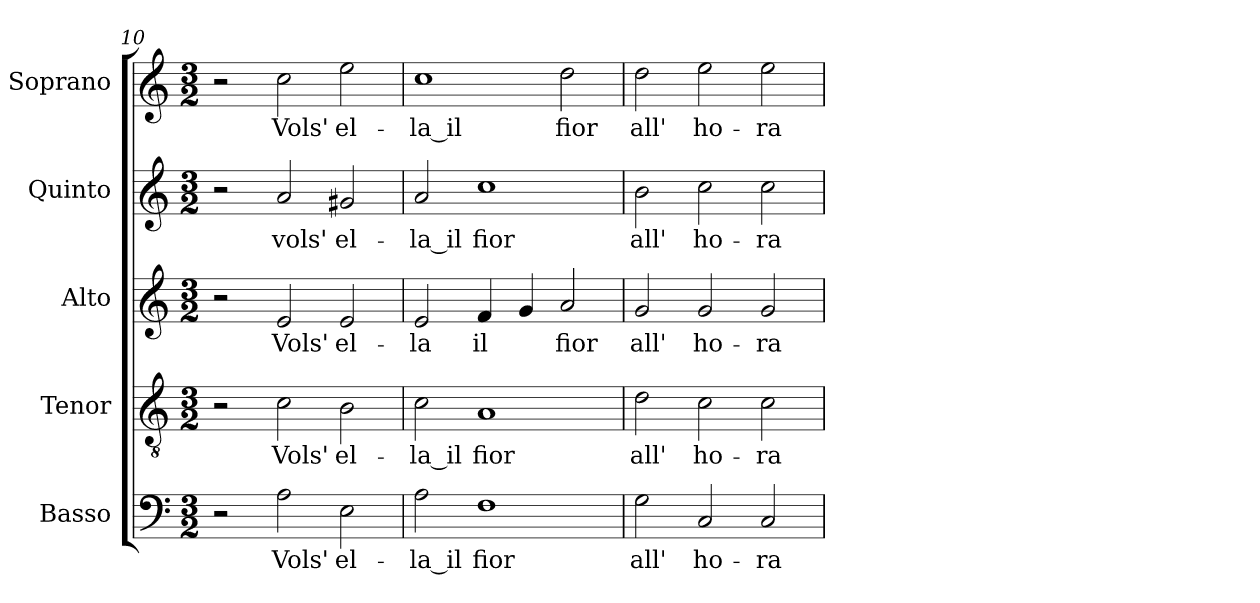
**kern	**text	**kern	**text	**kern	**text	**kern	**text	**kern	**text
*part5	*part5	*part4	*part4	*part3	*part3	*part2	*part2	*part1	*part1
*staff5	*staff5	*staff4	*staff4	*staff3	*staff3	*staff2	*staff2	*staff1	*staff1
*I"Basso	*	*I"Tenor	*	*I"Alto	*	*I"Quinto	*	*I"Soprano	*
*	*	*I'T.	*	*I'A.	*	*	*	*I'Sop.	*
*clefF4	*	*clefGv2	*	*clefG2	*	*clefG2	*	*clefG2	*
*	*	*ITrd7c12	*	*	*	*	*	*	*
*k[]	*	*k[]	*	*k[]	*	*k[]	*	*k[]	*
*C:	*	*C:	*	*C:	*	*C:	*	*C:	*
*M3/2	*	*M3/2	*	*M3/2	*	*M3/2	*	*M3/2	*
=10	=10	=10	=10	=10	=10	=10	=10	=10	=10
2r	.	2r	.	2r	.	2r	.	2r	.
!	!LO:LY:b:color=#000000	!	!	!	!	!	!	!	!
!	!	!	!LO:LY:b:color=#000000	!	!	!	!	!	!
!	!	!	!	!	!LO:LY:b:color=#000000	!	!	!	!
!	!	!	!	!	!	!	!LO:LY:b:color=#000000	!	!
!	!	!	!	!	!	!	!	!	!LO:LY:b:color=#000000
2Ai\	Vols'	2Ci\	Vols'	2ei/	Vols'	2ai/	vols'	2cci\	Vols'
!	!LO:LY:b:color=#000000	!	!	!	!	!	!	!	!
!	!	!	!LO:LY:b:color=#000000	!	!	!	!	!	!
!	!	!	!	!	!LO:LY:b:color=#000000	!	!	!	!
!	!	!	!	!	!	!	!LO:LY:b:color=#000000	!	!
!	!	!	!	!	!	!	!	!	!LO:LY:b:color=#000000
2Ei\	el-	2BBi\	el-	2ei/	el-	2g#Xi/	el-	2eei\	el-
!!LO:PB:g=z
=11	=11	=11	=11	=11	=11	=11	=11	=11	=11
!	!LO:LY:b:color=#000000	!	!	!	!	!	!	!	!
!	!	!	!LO:LY:b:color=#000000	!	!	!	!	!	!
!	!	!	!	!	!LO:LY:b:color=#000000	!	!	!	!
!	!	!	!	!	!	!	!LO:LY:b:color=#000000	!	!
!	!	!	!	!	!	!	!	!	!LO:LY:b:color=#000000
2Ai\	-la_il	2Ci\	-la_il	2ei/	-la	2ai/	-la_il	1cci	-la_il
!	!LO:LY:b:color=#000000	!	!	!	!	!	!	!	!
!	!	!	!LO:LY:b:color=#000000	!	!	!	!	!	!
!	!	!	!	!	!LO:LY:b:color=#000000	!	!	!	!
!	!	!	!	!	!	!	!LO:LY:b:color=#000000	!	!
1Fi	fior	1AAi	fior	4fi/	il	1cci	fior	.	.
.	.	.	.	4gi/	.	.	.	.	.
!	!	!	!	!	!LO:LY:b:color=#000000	!	!	!	!
!	!	!	!	!	!	!	!	!	!LO:LY:b:color=#000000
.	.	.	.	2ai/	fior	.	.	2ddi\	fior
=12	=12	=12	=12	=12	=12	=12	=12	=12	=12
!	!LO:LY:b:color=#000000	!	!	!	!	!	!	!	!
!	!	!	!LO:LY:b:color=#000000	!	!	!	!	!	!
!	!	!	!	!	!LO:LY:b:color=#000000	!	!	!	!
!	!	!	!	!	!	!	!LO:LY:b:color=#000000	!	!
!	!	!	!	!	!	!	!	!	!LO:LY:b:color=#000000
2Gi\	all'	2Di\	all'	2gi/	all'	2bi\	all'	2ddi\	all'
!	!LO:LY:b:color=#000000	!	!	!	!	!	!	!	!
!	!	!	!LO:LY:b:color=#000000	!	!	!	!	!	!
!	!	!	!	!	!LO:LY:b:color=#000000	!	!	!	!
!	!	!	!	!	!	!	!LO:LY:b:color=#000000	!	!
!	!	!	!	!	!	!	!	!	!LO:LY:b:color=#000000
2Ci/	ho-	2Ci\	ho-	2gi/	ho-	2cci\	ho-	2eei\	ho-
!	!LO:LY:b:color=#000000	!	!	!	!	!	!	!	!
!	!	!	!LO:LY:b:color=#000000	!	!	!	!	!	!
!	!	!	!	!	!LO:LY:b:color=#000000	!	!	!	!
!	!	!	!	!	!	!	!LO:LY:b:color=#000000	!	!
!	!	!	!	!	!	!	!	!	!LO:LY:b:color=#000000
2Ci/	-ra	2Ci\	-ra	2gi/	-ra	2cci\	-ra	2eei\	-ra
=	=	=	=	=	=	=	=	=	=
*-	*-	*-	*-	*-	*-	*-	*-	*-	*-
